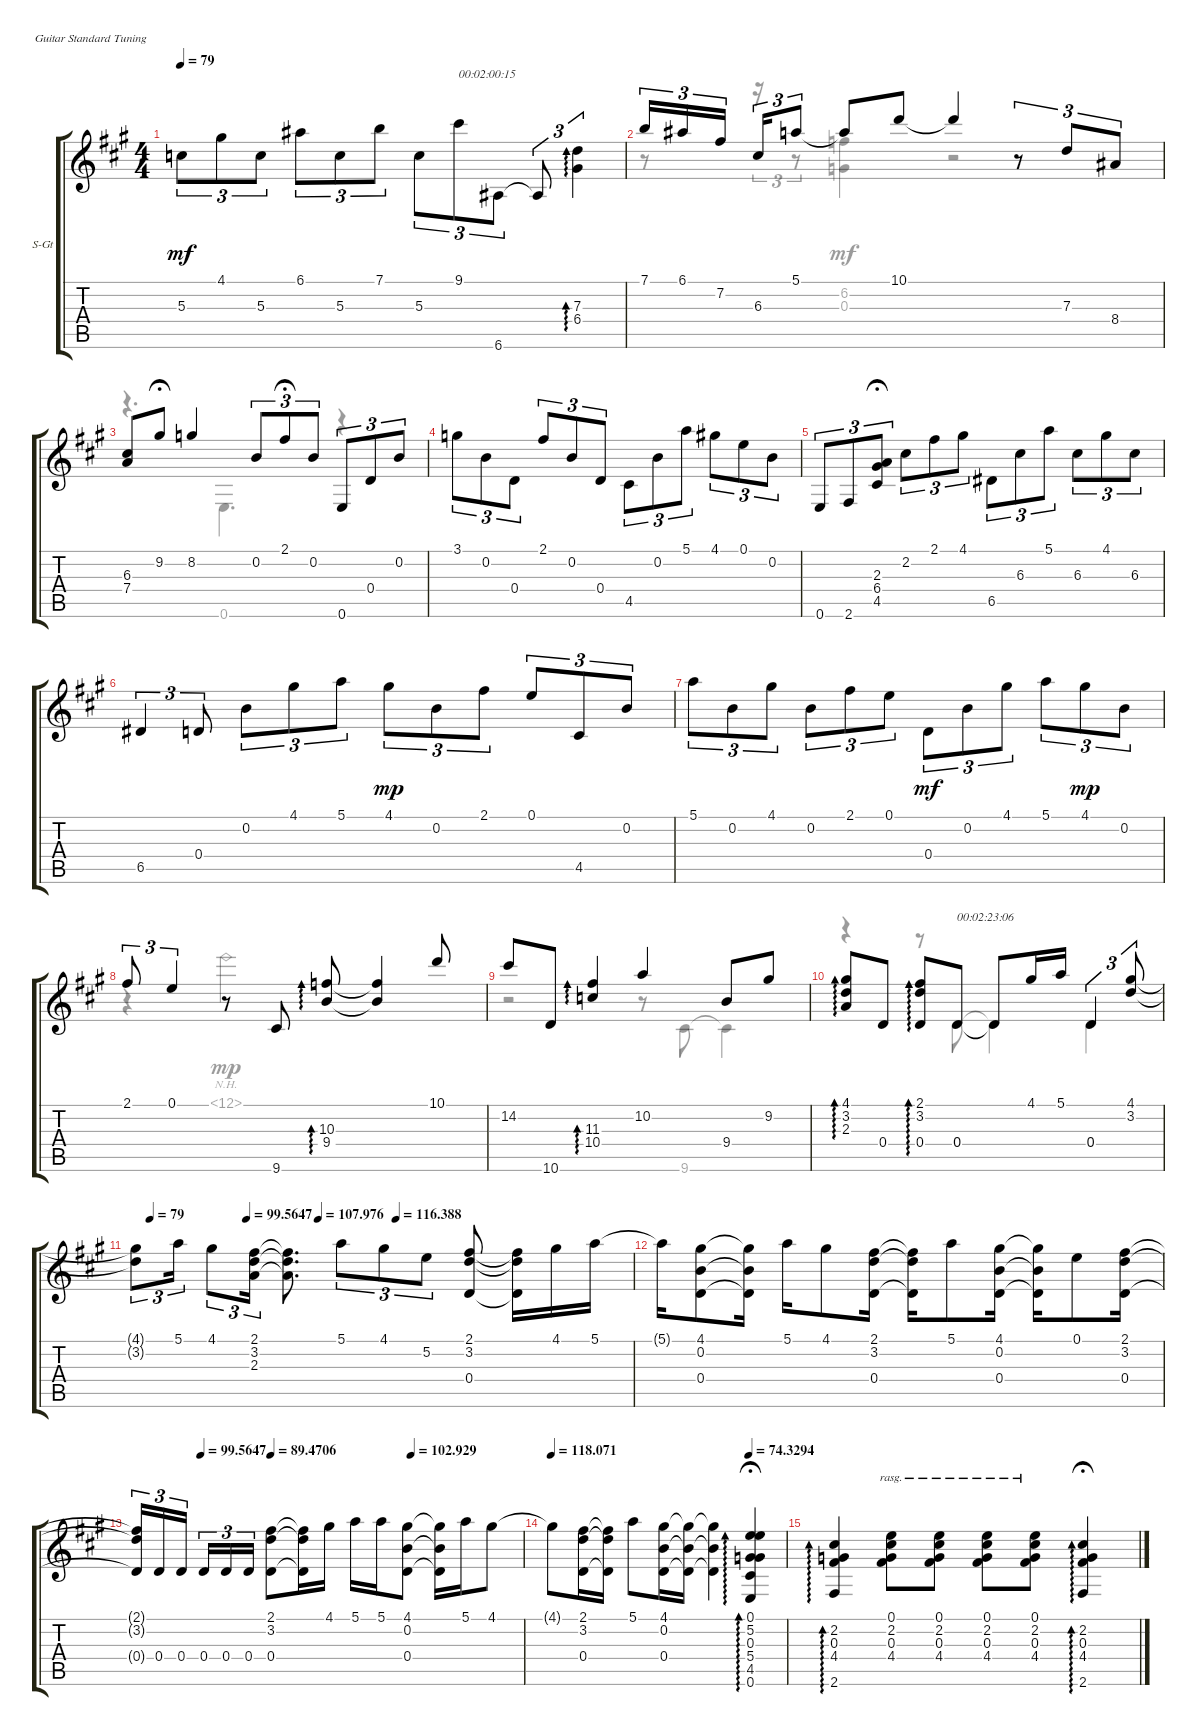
\defaultSystemsLayout 4
\bracketExtendMode groupsimilarinstruments
\firstSystemTrackNameOrientation horizontal
\otherSystemsTrackNameOrientation horizontal
\track ("Steel Guitar" "S-Gt") {instrument acousticguitarsteel}
\staff {score tabs}
\tuning (E4 B3 G3 D3 A2 E2)
\voice
\ts (4 4)
\tempo 79
\clef g2
\ks a
5.3.8{tu (3 2) dy mf} 4.1.8{tu (3 2)} 5.3.8{tu (3 2)} 6.1.8{tu (3 2)} 5.3.8{tu (3 2)} 7.1.8{tu (3 2)} 5.3.8{tu (3 2)} 9.1.8{tu (3 2) txt "00:02:00:15"} 6.6.8{tu (3 2)} 6.6{t}.8{tu (3 2)} (6.4 7.3).4{tu (3 2) ad 0} |
7.1.16{tu (3 2)} 6.1.16{tu (3 2)} 7.2.16{tu (3 2)} 6.3.16{tu (3 2)} 5.1.8{tu (3 2)} 5.1{t}.8 10.1.8 10.1{t}.4 r.8{tu (3 2)} 7.3.8{tu (3 2)} 8.4.8{tu (3 2)} |
(7.4 6.3).8 9.2.8{fermata (medium 0.03)} 8.2.4 0.2.8{tu (3 2)} 2.1.8{tu (3 2) fermata (medium 0.03)} 0.2.8{tu (3 2)} 0.6.8{tu (3 2)} 0.4.8{tu (3 2)} 0.2.8{tu (3 2)} |
3.1.8{tu (3 2)} 0.2.8{tu (3 2)} 0.4.8{tu (3 2)} 2.1.8{tu (3 2)} 0.2.8{tu (3 2)} 0.4.8{tu (3 2)} 4.5.8{tu (3 2)} 0.2.8{tu (3 2)} 5.1.8{tu (3 2)} 4.1.8{tu (3 2)} 0.1.8{tu (3 2)} 0.2.8{tu (3 2)} |
0.6.8{tu (3 2)} 2.6.8{tu (3 2)} (4.5 6.4 2.3).8{tu (3 2) fermata (medium 0.44)} 2.2.8{tu (3 2)} 2.1.8{tu (3 2)} 4.1.8{tu (3 2)} 6.5.8{tu (3 2)} 6.3.8{tu (3 2)} 5.1.8{tu (3 2)} 6.3.8{tu (3 2)} 4.1.8{tu (3 2)} 6.3.8{tu (3 2)} |
6.5.4{tu (3 2)} 0.4.8{tu (3 2)} 0.2.8{tu (3 2)} 4.1.8{tu (3 2)} 5.1.8{tu (3 2)} 4.1.8{tu (3 2) dy mp} 0.2.8{tu (3 2)} 2.1.8{tu (3 2)} 0.1.8{tu (3 2)} 4.5.8{tu (3 2)} 0.2.8{tu (3 2)} |
5.1.8{tu (3 2)} 0.2.8{tu (3 2)} 4.1.8{tu (3 2)} 0.2.8{tu (3 2)} 2.1.8{tu (3 2)} 0.1.8{tu (3 2)} 0.4.8{tu (3 2) dy mf} 0.2.8{tu (3 2)} 4.1.8{tu (3 2)} 5.1.8{tu (3 2)} 4.1.8{tu (3 2) dy mp} 0.2.8{tu (3 2)} |
2.1.8{tu (3 2)} 0.1.4{tu (3 2)} r.8 9.6.8 (10.3 9.4).8{ad 0} (10.3{t} 9.4{t}).4 10.1.8 |
14.2.8 10.6.8 (10.4 11.3).4{ad 0} 10.2.4 9.4.8 9.2.8 |
(4.1 3.2 2.3).8{ad 0} 0.4.8 (2.1 3.2 0.4).8{ad 0} 0.4.8{txt "00:02:23:06"} 0.4{t}.8 4.1.16 5.1.16 0.4.4{tu (3 2)} (3.2 4.1).8{tu (3 2)} |
\tempo (79 0.03125)
\tempo (99.5647 0.225)
\tempo (107.976 0.36875)
\tempo (116.388 0.525)
(4.1{t} 3.2{t}).8{tu (3 2)} 5.1.16{tu (3 2)} 4.1.8{tu (3 2)} (2.1 3.2 2.3).16{tu (3 2)} (2.1{t} 3.2{t} 2.3{t}).8{d} 5.1.8{tu (3 2)} 4.1.8{tu (3 2)} 5.2.8{tu (3 2)} (0.4 3.2 2.1).8 (2.1{t} 3.2{t} 0.4{t}).16 4.1.16 5.1.16 |
5.1{t}.16 (4.1 0.2 0.4).8 (0.4{t} 0.2{t} 4.1{t}).16 5.1.16 4.1.8 (0.4 3.2 2.1).16 (2.1{t} 3.2{t} 0.4{t}).16 5.1.8 (4.1 0.2 0.4).16 (4.1{t} 0.2{t} 0.4{t}).16 0.1.8 (2.1 3.2 0.4).16 |
\tempo (99.5647 0.16875)
\tempo (89.4706 0.35)
\tempo (102.929 0.7125)
(0.4{t} 2.1{t} 3.2{t}).16{tu (3 2)} 0.4.16{tu (3 2)} 0.4.16{tu (3 2)} 0.4.16{tu (3 2)} 0.4.16{tu (3 2)} 0.4.16{tu (3 2)} (0.4 3.2 2.1).8 (2.1{t} 3.2{t} 0.4{t}).16 4.1.16 5.1.16 5.1.16 (4.1 0.2 0.4).8 (0.4{t} 0.2{t} 4.1{t}).16 5.1.16 4.1.8 |
\tempo
118.071
\tempo (74.3294 0.84375)
4.1{t}.8 (0.4 3.2 2.1).16 (2.1{t} 3.2{t} 0.4{t}).16 5.1.8 (4.1 0.2 0.4).16 (4.1{t} 0.2{t} 0.4{t}).16 (4.1{t} 0.2{t} 0.4{t}).4 (0.6 4.5 5.4 0.3 5.2 0.1).4{ad 0 fermata (medium 0.3)} |
(2.6 4.4 0.3 2.2).4{ad 0} (0.1 2.2 0.3 4.4).8{rasg peitriplet} (4.4 0.3 2.2 0.1).8{rasg peitriplet} (0.1 2.2 0.3 4.4).8{rasg peitriplet} (4.4 0.3 2.2 0.1).8{rasg peitriplet} (2.6 4.4 0.3 2.2).4{ad 0 fermata (medium 0.77)}
\voice
\clef g2
\ottava regular
\simile none
\ks a
|
r.8 r.16{tu (3 2)} r.8{tu (3 2)} (6.2 0.3).4{dy mf} r.2 |
r.4{d} 0.6.4{d} r.4 |
|
|
|
|
r.4 12.1{nh}.2{dy mp} |
r.2 r.8 9.6.8 9.6{t}.4 |
r.4{ad 0} r.8{ad 0} 0.4.8 0.4{t}.4 0.4.4 |
|
|
|
|
